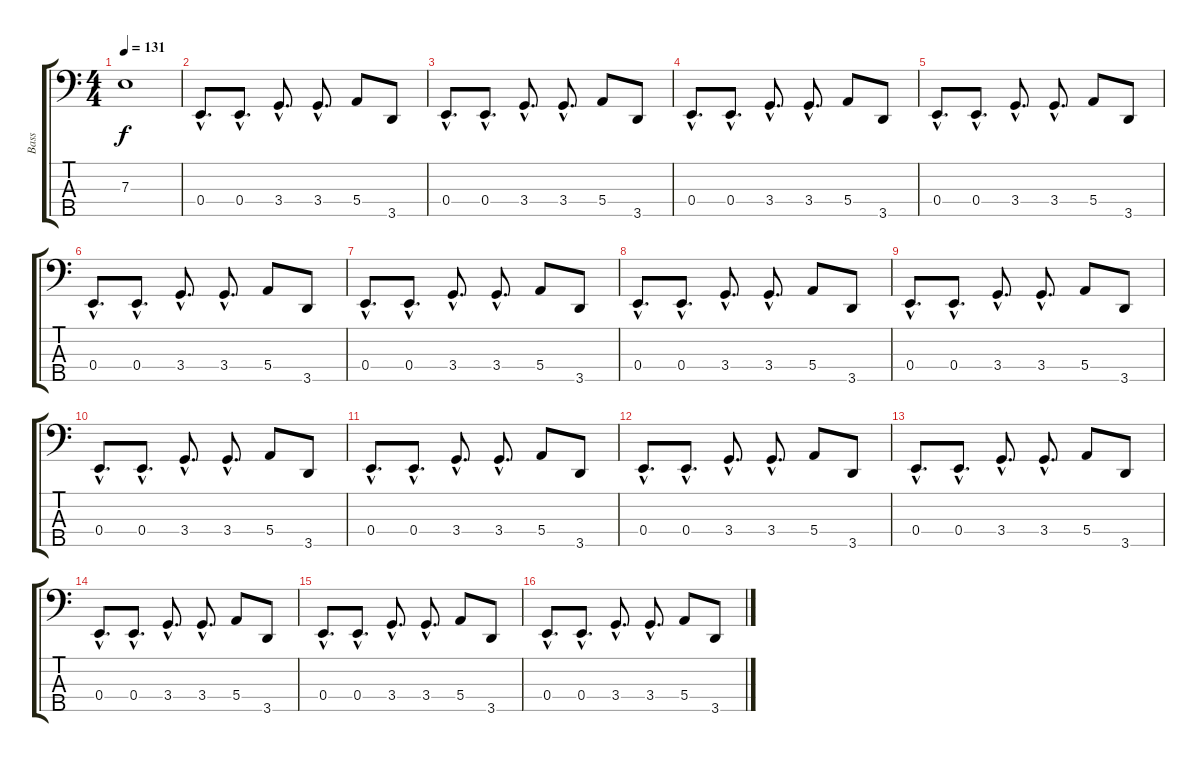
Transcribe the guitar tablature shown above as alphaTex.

\track ("Bass" "Bass") {instrument electricbassfinger}
\staff {score tabs}
\tuning (G2 D2 A1 E1 B0) {hide}
\ts (4 4)
\tempo 131
\clef f4
\ks c
7.3.1{dy f} |
0.4{hac}.8{d} 0.4{hac}.8{d} 3.4{hac}.8{d} 3.4{hac}.8{d} 5.4.8 3.5.8 |
0.4{hac}.8{d} 0.4{hac}.8{d} 3.4{hac}.8{d} 3.4{hac}.8{d} 5.4.8 3.5.8 |
0.4{hac}.8{d} 0.4{hac}.8{d} 3.4{hac}.8{d} 3.4{hac}.8{d} 5.4.8 3.5.8 |
0.4{hac}.8{d} 0.4{hac}.8{d} 3.4{hac}.8{d} 3.4{hac}.8{d} 5.4.8 3.5.8 |
0.4{hac}.8{d} 0.4{hac}.8{d} 3.4{hac}.8{d} 3.4{hac}.8{d} 5.4.8 3.5.8 |
0.4{hac}.8{d} 0.4{hac}.8{d} 3.4{hac}.8{d} 3.4{hac}.8{d} 5.4.8 3.5.8 |
0.4{hac}.8{d} 0.4{hac}.8{d} 3.4{hac}.8{d} 3.4{hac}.8{d} 5.4.8 3.5.8 |
0.4{hac}.8{d} 0.4{hac}.8{d} 3.4{hac}.8{d} 3.4{hac}.8{d} 5.4.8 3.5.8 |
0.4{hac}.8{d} 0.4{hac}.8{d} 3.4{hac}.8{d} 3.4{hac}.8{d} 5.4.8 3.5.8 |
0.4{hac}.8{d} 0.4{hac}.8{d} 3.4{hac}.8{d} 3.4{hac}.8{d} 5.4.8 3.5.8 |
0.4{hac}.8{d} 0.4{hac}.8{d} 3.4{hac}.8{d} 3.4{hac}.8{d} 5.4.8 3.5.8 |
0.4{hac}.8{d} 0.4{hac}.8{d} 3.4{hac}.8{d} 3.4{hac}.8{d} 5.4.8 3.5.8 |
0.4{hac}.8{d} 0.4{hac}.8{d} 3.4{hac}.8{d} 3.4{hac}.8{d} 5.4.8 3.5.8 |
0.4{hac}.8{d} 0.4{hac}.8{d} 3.4{hac}.8{d} 3.4{hac}.8{d} 5.4.8 3.5.8 |
0.4{hac}.8{d} 0.4{hac}.8{d} 3.4{hac}.8{d} 3.4{hac}.8{d} 5.4.8 3.5.8
